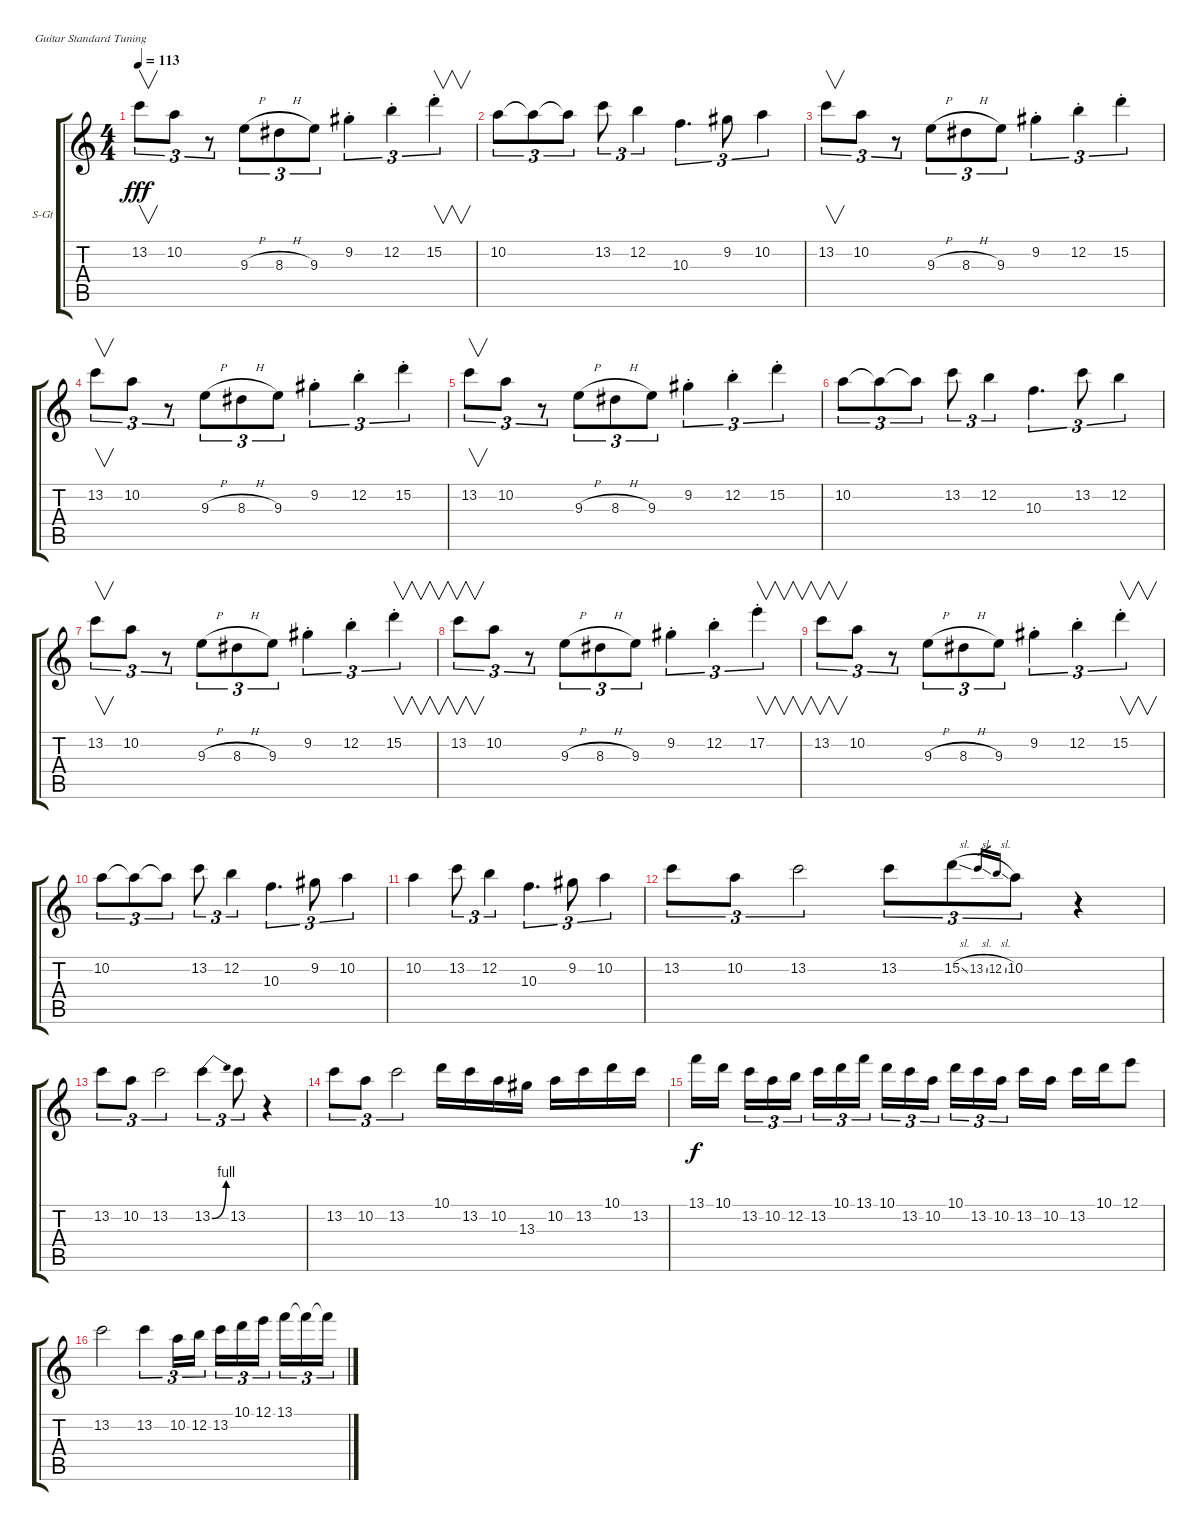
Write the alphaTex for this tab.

\defaultSystemsLayout 4
\bracketExtendMode groupsimilarinstruments
\firstSystemTrackNameOrientation horizontal
\otherSystemsTrackNameOrientation horizontal
\track ("Neck E" "S-Gt") {instrument acousticguitarsteel}
\staff {score tabs}
\tuning (E4 B3 G3 D3 A2 E2)
\ts (4 4)
\tempo 113
\clef g2
\ks c
13.2.8{v tu (3 2) dy fff} 10.2.8{tu (3 2)} r.8{tu (3 2)} 9.3{h}.8{tu (3 2)} 8.3{h}.8{tu (3 2)} 9.3.8{tu (3 2)} 9.2{st}.4{tu (3 2)} 12.2{st}.4{tu (3 2)} 15.2{st}.4{v tu (3 2)} |
10.2.8{tu (3 2)} 10.2{t}.8{tu (3 2)} 10.2{t}.8{tu (3 2)} 13.2.8{tu (3 2)} 12.2.4{tu (3 2)} 10.3.4{d tu (3 2)} 9.2.8{tu (3 2)} 10.2.4{tu (3 2)} |
13.2.8{v tu (3 2)} 10.2.8{tu (3 2)} r.8{tu (3 2)} 9.3{h}.8{tu (3 2)} 8.3{h}.8{tu (3 2)} 9.3.8{tu (3 2)} 9.2{st}.4{tu (3 2)} 12.2{st}.4{tu (3 2)} 15.2{st}.4{tu (3 2)} |
13.2.8{v tu (3 2)} 10.2.8{tu (3 2)} r.8{tu (3 2)} 9.3{h}.8{tu (3 2)} 8.3{h}.8{tu (3 2)} 9.3.8{tu (3 2)} 9.2{st}.4{tu (3 2)} 12.2{st}.4{tu (3 2)} 15.2{st}.4{tu (3 2)} |
13.2.8{v tu (3 2)} 10.2.8{tu (3 2)} r.8{tu (3 2)} 9.3{h}.8{tu (3 2)} 8.3{h}.8{tu (3 2)} 9.3.8{tu (3 2)} 9.2{st}.4{tu (3 2)} 12.2{st}.4{tu (3 2)} 15.2{st}.4{tu (3 2)} |
10.2.8{tu (3 2)} 10.2{t}.8{tu (3 2)} 10.2{t}.8{tu (3 2)} 13.2.8{tu (3 2)} 12.2.4{tu (3 2)} 10.3.4{d tu (3 2)} 13.2.8{tu (3 2)} 12.2.4{tu (3 2)} |
13.2.8{v tu (3 2)} 10.2.8{tu (3 2)} r.8{tu (3 2)} 9.3{h}.8{tu (3 2)} 8.3{h}.8{tu (3 2)} 9.3.8{tu (3 2)} 9.2{st}.4{tu (3 2)} 12.2{st}.4{tu (3 2)} 15.2{st}.4{v tu (3 2)} |
13.2.8{v tu (3 2)} 10.2.8{tu (3 2)} r.8{tu (3 2)} 9.3{h}.8{tu (3 2)} 8.3{h}.8{tu (3 2)} 9.3.8{tu (3 2)} 9.2{st}.4{tu (3 2)} 12.2{st}.4{tu (3 2)} 17.2{st}.4{v tu (3 2)} |
13.2.8{v tu (3 2)} 10.2.8{tu (3 2)} r.8{tu (3 2)} 9.3{h}.8{tu (3 2)} 8.3{h}.8{tu (3 2)} 9.3.8{tu (3 2)} 9.2{st}.4{tu (3 2)} 12.2{st}.4{tu (3 2)} 15.2{st}.4{v tu (3 2)} |
10.2.8{tu (3 2)} 10.2{t}.8{tu (3 2)} 10.2{t}.8{tu (3 2)} 13.2.8{tu (3 2)} 12.2.4{tu (3 2)} 10.3.4{d tu (3 2)} 9.2.8{tu (3 2)} 10.2.4{tu (3 2)} |
10.2.4 13.2.8{tu (3 2)} 12.2.4{tu (3 2)} 10.3.4{d tu (3 2)} 9.2.8{tu (3 2)} 10.2.4{tu (3 2)} |
13.2.8{tu (3 2)} 10.2.8{tu (3 2)} 13.2.2{tu (3 2)} 13.2.8{tu (3 2)} 15.2{sl}.8{tu (3 2)} 13.2{sl}.16{tu (3 2) gr} 12.2{sl}.16{tu (3 2) gr} 10.2.8{tu (3 2)} r.4 |
13.2.8{tu (3 2)} 10.2.8{tu (3 2)} 13.2.2{tu (3 2)} 13.2{be (bend 27 0 41.4 4)}.4{tu (3 2)} 13.2.8{tu (3 2)} r.4 |
13.2.8{tu (3 2)} 10.2.8{tu (3 2)} 13.2.2{tu (3 2)} 10.1.16 13.2.16 10.2.16 13.3.16 10.2.16 13.2.16 10.1.16 13.2.16 |
13.1.16{dy f} 10.1.16 13.2.16{tu (3 2)} 10.2.16{tu (3 2)} 12.2.16{tu (3 2)} 13.2.16{tu (3 2)} 10.1.16{tu (3 2)} 13.1.16{tu (3 2)} 10.1.16{tu (3 2)} 13.2.16{tu (3 2)} 10.2.16{tu (3 2)} 10.1.16{tu (3 2)} 13.2.16{tu (3 2)} 10.2.16{tu (3 2)} 13.2.16 10.2.16 13.2.16 10.1.16 12.1.8 |
13.2.2 13.2.4{tu (3 2)} 10.2.16{tu (3 2)} 12.2.16{tu (3 2)} 13.2.16{tu (3 2)} 10.1.16{tu (3 2)} 12.1.16{tu (3 2)} 13.1.16{tu (3 2)} 13.1{t}.16{tu (3 2)} 13.1{t}.16{tu (3 2)}
